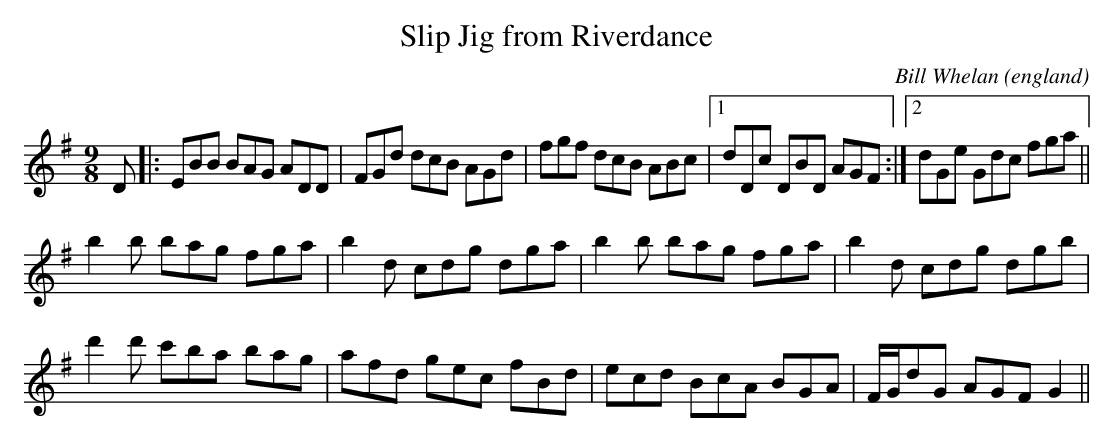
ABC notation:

X:1
T:Slip Jig from Riverdance
O:england
M:9/8
L:1/8
C:Bill Whelan
K:Em
D|:EBB BAG ADD|FGd dcB AGd|fgf dcB ABc|1 dDc DBD AGF:|2 dGe Gdc fga||
b2b bag fga|b2d cdg dga|b2b bag fga|b2d cdg dgb|
d'2d' c'ba bag|afd gec fBd|ecd BcA BGA|F/G/dG AGF G2||
